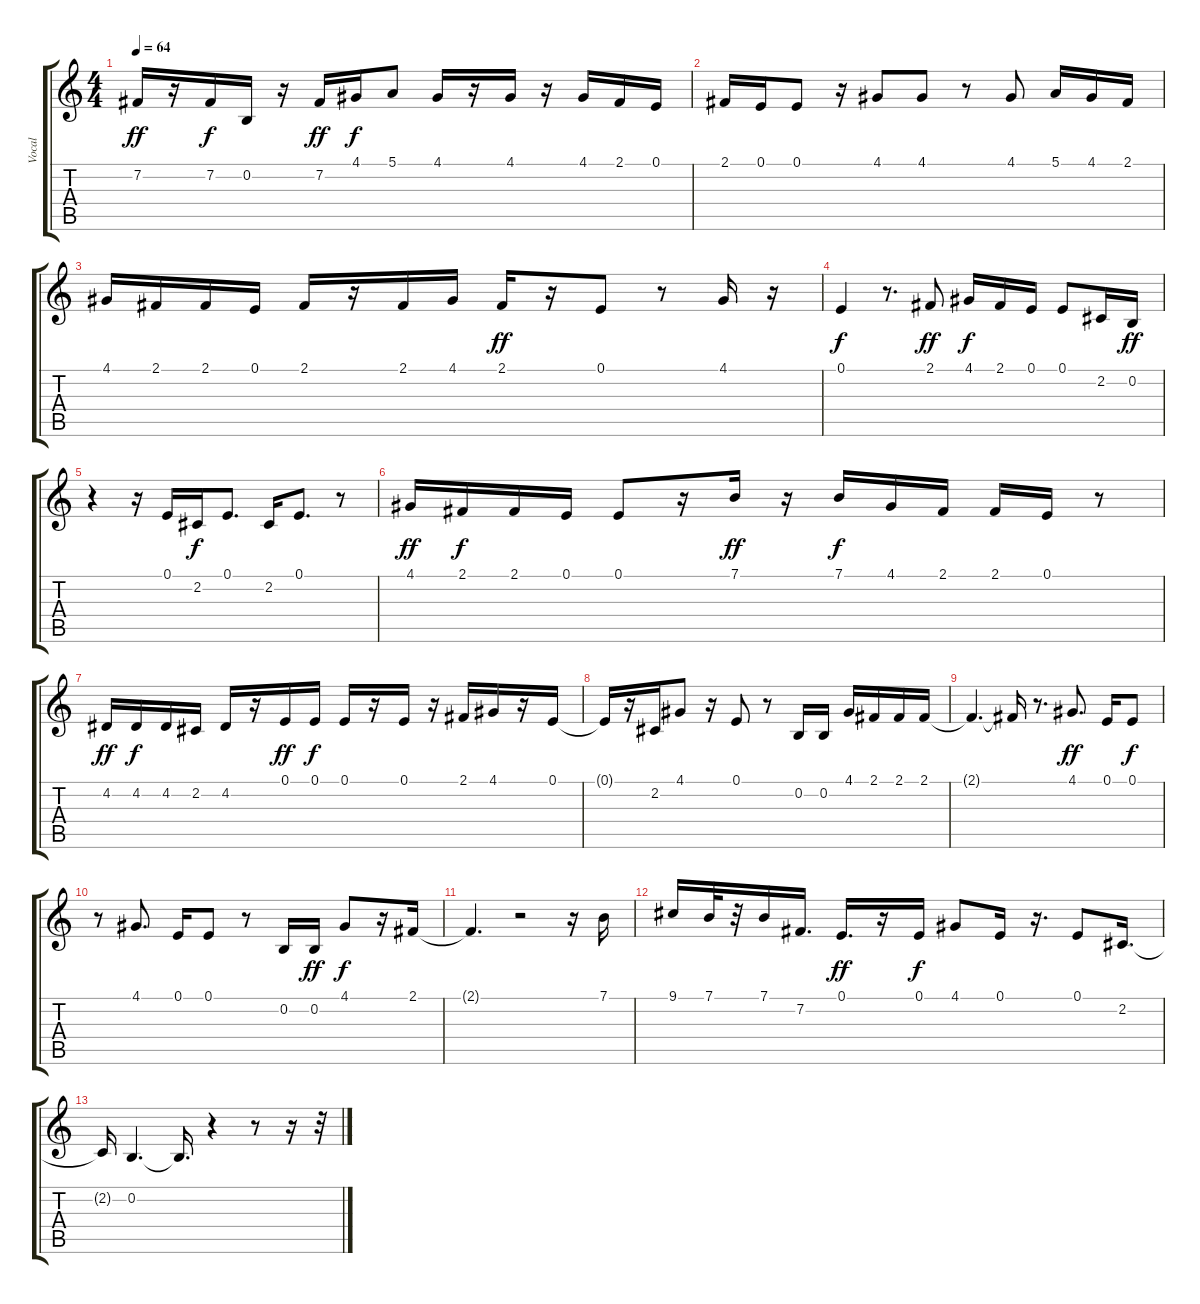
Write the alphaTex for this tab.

\track ("Vocal" "Vocal") {instrument altosax}
\staff {score tabs}
\tuning (E4 B3 G3 D3 A2 E2) {hide}
\ts (4 4)
\tempo 64
\clef g2
\ks c
7.2.16{dy ff} r.16 7.2.16{dy f} 0.2.16 r.16 7.2.16{dy ff} 4.1.16{dy f} 5.1.8 4.1.16 r.16 4.1.16 r.16 4.1.16 2.1.16 0.1.16 |
2.1.16 0.1.16 0.1.8 r.16 4.1.8 4.1.8 r.8 4.1.8 5.1.16 4.1.16 2.1.16 |
4.1.16 2.1.16 2.1.16 0.1.16 2.1.16 r.16 2.1.16 4.1.16 2.1.16{dy ff} r.16 0.1.8 r.8 4.1.16 r.16 |
0.1.4{dy f} r.8{d} 2.1.8{dy ff} 4.1.16{dy f} 2.1.16 0.1.16 0.1.8 2.2.16 0.2.16{dy ff} |
r.4 r.16 0.1.16 2.2.16{dy f} 0.1.8{d} 2.2.16 0.1.8{d} r.8 |
4.1.16{dy ff} 2.1.16{dy f} 2.1.16 0.1.16 0.1.8 r.16 7.1.16{dy ff} r.16 7.1.16{dy f} 4.1.16 2.1.16 2.1.16 0.1.16 r.8 |
4.2.16{dy ff} 4.2.16{dy f} 4.2.16 2.2.16 4.2.16 r.16 0.1.16{dy ff} 0.1.16{dy f} 0.1.16 r.16 0.1.16 r.16 2.1.16 4.1.16 r.16 0.1.16 |
0.1{t}.16 r.16 2.2.16 4.1.8 r.16 0.1.8 r.8 0.2.16 0.2.16 4.1.16 2.1.16 2.1.16 2.1.16 |
2.1{t}.4{d} 2.1{t}.16 r.8{d} 4.1.8{d dy ff} 0.1.16 0.1.8{dy f} |
r.8 4.1.8{d} 0.1.16 0.1.8 r.8 0.2.16 0.2.16{dy ff} 4.1.8{dy f} r.16 2.1.16 |
2.1{t}.4{d} r.2 r.16 7.1.16 |
9.1.16 7.1.32 r.32 7.1.16 7.2.16{d} 0.1.16{d dy ff} r.16 0.1.16{dy f} 4.1.8 0.1.16 r.16{d} 0.1.8 2.2.16{d} |
2.2{t}.16 0.2.4{d} 0.2{t}.16{d} r.4 r.8 r.16 r.32
